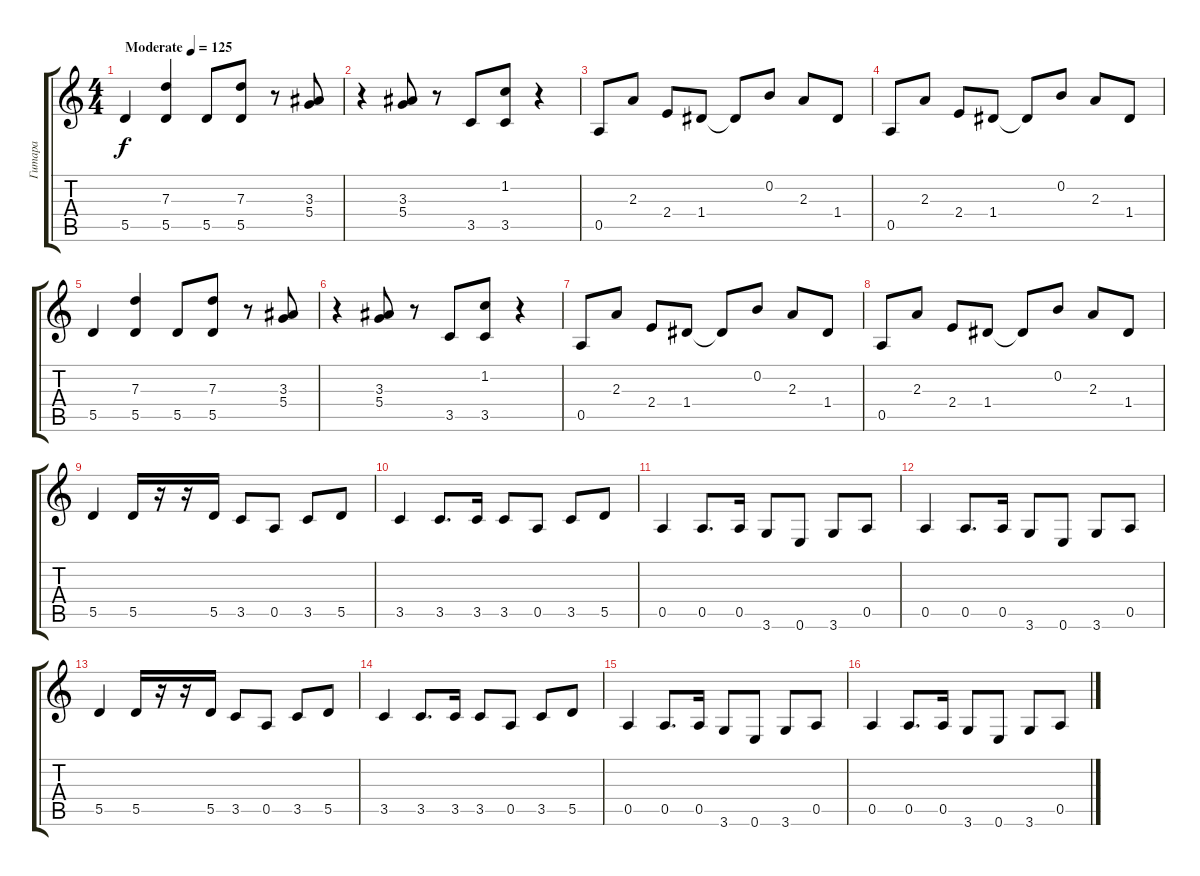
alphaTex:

\track ("Гитара" "Гитара") {instrument distortionguitar}
\staff {score tabs}
\tuning (E4 B3 G3 D3 A2 E2) {hide}
\ts (4 4)
\tempo (125 "Moderate")
\clef g2
\ks c
5.5.4{dy f instrument distortionguitar} (7.3 5.5).4 5.5.8 (7.3 5.5).8 r.8 (3.3 5.4).8 |
r.4 (3.3 5.4).8 r.8 3.5.8 (1.2 3.5).8 r.4 |
0.5.8 2.3.8 2.4.8 1.4.8 1.4{t}.8 0.2.8 2.3.8 1.4.8 |
0.5.8 2.3.8 2.4.8 1.4.8 1.4{t}.8 0.2.8 2.3.8 1.4.8 |
5.5.4 (7.3 5.5).4 5.5.8 (7.3 5.5).8 r.8 (3.3 5.4).8 |
r.4 (3.3 5.4).8 r.8 3.5.8 (1.2 3.5).8 r.4 |
0.5.8 2.3.8 2.4.8 1.4.8 1.4{t}.8 0.2.8 2.3.8 1.4.8 |
0.5.8 2.3.8 2.4.8 1.4.8 1.4{t}.8 0.2.8 2.3.8 1.4.8 |
5.5.4 5.5.16 r.16 r.16 5.5.16 3.5.8 0.5.8 3.5.8 5.5.8 |
3.5.4 3.5.8{d} 3.5.16 3.5.8 0.5.8 3.5.8 5.5.8 |
0.5.4 0.5.8{d} 0.5.16 3.6.8 0.6.8 3.6.8 0.5.8 |
0.5.4 0.5.8{d} 0.5.16 3.6.8 0.6.8 3.6.8 0.5.8 |
5.5.4 5.5.16 r.16 r.16 5.5.16 3.5.8 0.5.8 3.5.8 5.5.8 |
3.5.4 3.5.8{d} 3.5.16 3.5.8 0.5.8 3.5.8 5.5.8 |
0.5.4 0.5.8{d} 0.5.16 3.6.8 0.6.8 3.6.8 0.5.8 |
0.5.4 0.5.8{d} 0.5.16 3.6.8 0.6.8 3.6.8 0.5.8
